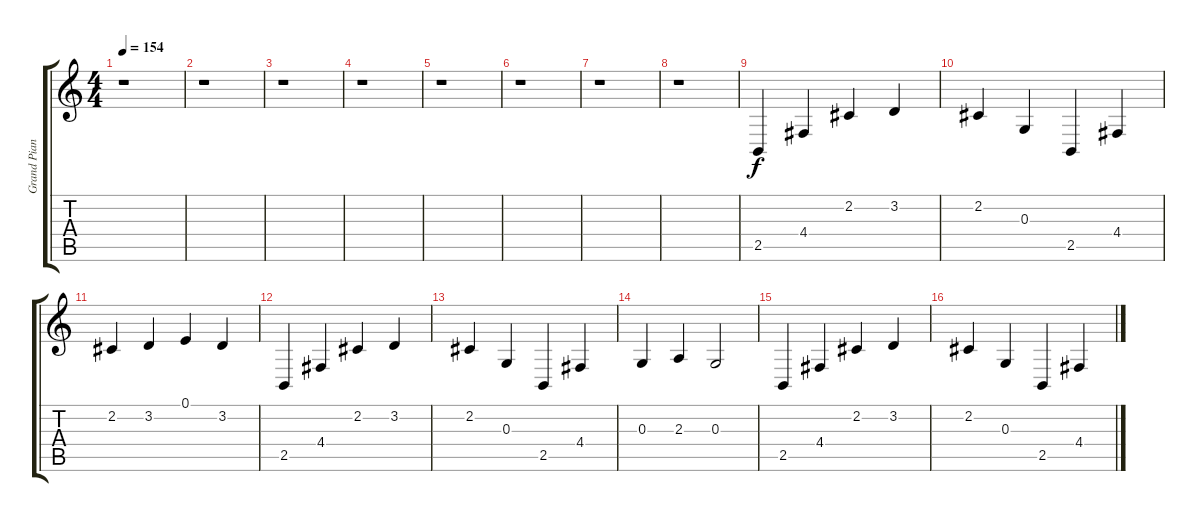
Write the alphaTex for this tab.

\track ("Grand Piano" "Grand Pian") {instrument acousticgrandpiano}
\staff {score tabs}
\tuning (E4 B3 G3 D3 A2 E2) {hide}
\ts (4 4)
\tempo 154
\clef g2
\ks c
r.1{dy f} |
r.1 |
r.1 |
r.1 |
r.1 |
r.1 |
r.1 |
r.1 |
2.5.4 4.4.4 2.2.4 3.2.4 |
2.2.4 0.3.4 2.5.4 4.4.4 |
2.2.4 3.2.4 0.1.4 3.2.4 |
2.5.4 4.4.4 2.2.4 3.2.4 |
2.2.4 0.3.4 2.5.4 4.4.4 |
0.3.4 2.3.4 0.3.2 |
2.5.4 4.4.4 2.2.4 3.2.4 |
2.2.4 0.3.4 2.5.4 4.4.4
